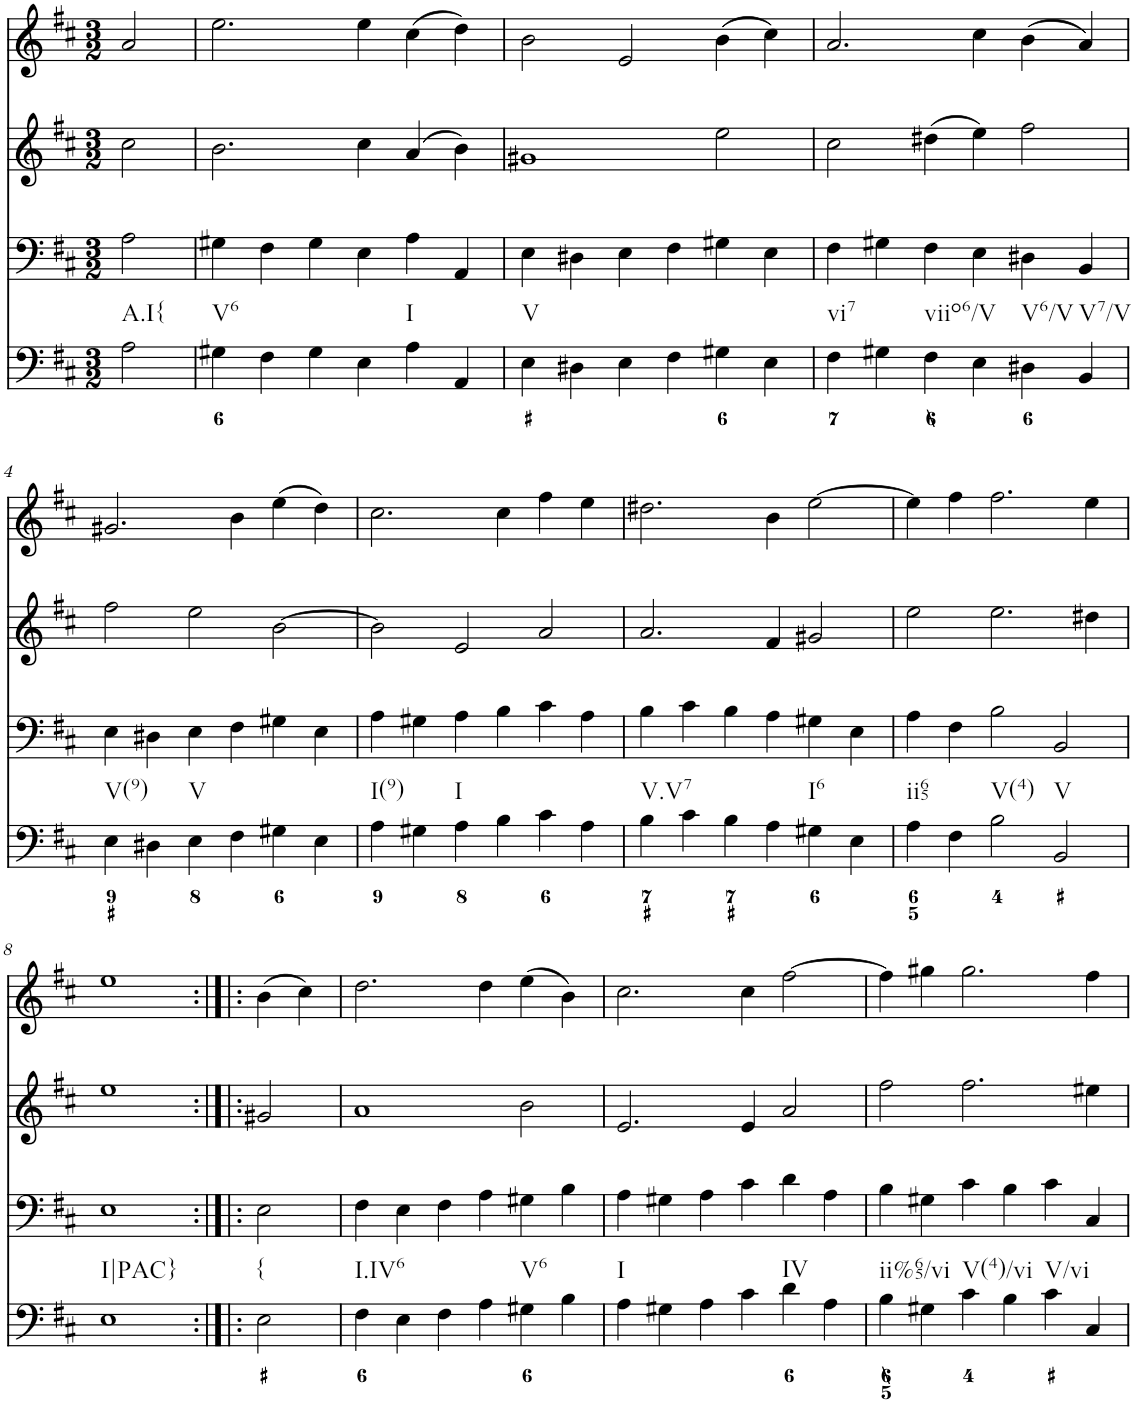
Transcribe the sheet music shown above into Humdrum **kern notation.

**kern	**kern	**kern	**kern
*part4	*part3	*part2	*part1
*staff4	*staff3	*staff2	*staff1
*I"Piano	*I"Piano	*I"Piano	*I"Piano
*I'Pno	*I'Pno	*I'Pno	*I'Pno
*clefF4	*clefF4	*clefG2	*clefG2
*k[f#c#]	*k[f#c#]	*k[f#c#]	*k[f#c#]
*D:	*D:	*D:	*D:
*M3/2	*M3/2	*M3/2	*M3/2
=	=	=	=
!LO:TX:b:t=A.I{	!	!	!
2A\	2A\	2cc#\	2a/
=1	=1	=1	=1
!LO:TX:b:t=V6	!	!	!
4G#X\	4G#X\	2.b\	2.ee\
4F#\	4F#\	.	.
4G#\	4G#\	.	.
4E\	4E\	4cc#\	4ee\
!LO:TX:b:t=I	!	!	!
4A\	4A\	(4a/	(4cc#\
4AA/	4AA/	4b\)	4dd\)
=2	=2	=2	=2
!LO:TX:b:t=V	!	!	!
4E\	4E\	1g#X	2b\
4D#X\	4D#X\	.	.
4E\	4E\	.	2e/
4F#\	4F#\	.	.
4G#X\	4G#X\	2ee\	(4b\
4E\	4E\	.	4cc#\)
=3	=3	=3	=3
!LO:TX:b:t=vi7	!	!	!
4F#\	4F#\	2cc#\	2.a/
4G#X\	4G#X\	.	.
!LO:TX:b:t=viio6/V	!	!	!
4F#\	4F#\	(4dd#X\	.
4E\	4E\	4ee\)	4cc#\
!LO:TX:b:t=V6/V	!	!	!
4D#X\	4D#X\	2ff#\	(4b\
!LO:TX:b:t=V7/V	!	!	!
4BB/	4BB/	.	4a/)
!!LO:LB:g=z
=4	=4	=4	=4
!LO:TX:b:t=V(9)	!	!	!
4E\	4E\	2ff#\	2.g#X/
4D#X\	4D#X\	.	.
!LO:TX:b:t=V	!	!	!
4E\	4E\	2ee\	.
4F#\	4F#\	.	4b\
4G#X\	4G#X\	[2b\	(4ee\
4E\	4E\	.	4dd\)
=5	=5	=5	=5
!LO:TX:b:t=I(9)	!	!	!
4A\	4A\	2b\]	2.cc#\
4G#X\	4G#X\	.	.
!LO:TX:b:t=I	!	!	!
4A\	4A\	2e/	.
4B\	4B\	.	4cc#\
4c#\	4c#\	2a/	4ff#\
4A\	4A\	.	4ee\
=6	=6	=6	=6
!LO:TX:b:t=V.V7	!	!	!
4B\	4B\	2.a/	2.dd#X\
4c#\	4c#\	.	.
4B\	4B\	.	.
4A\	4A\	4f#/	4b\
!LO:TX:b:t=I6	!	!	!
4G#X\	4G#X\	2g#X/	[2ee\
4E\	4E\	.	.
=7	=7	=7	=7
!LO:TX:b:t=ii65	!	!	!
4A\	4A\	2ee\	4ee\]
4F#\	4F#\	.	4ff#\
!LO:TX:b:t=V(4)	!	!	!
2B\	2B\	2.ee\	2.ff#\
!LO:TX:b:t=V	!	!	!
2BB/	2BB/	.	.
.	.	4dd#X\	4ee\
!!LO:LB:g=z
=8	=8	=8	=8
!LO:TX:b:t=I|PAC}	!	!	!
1E	1E	1ee	1ee
!LO:TX:b:t={	!	!	!
2E\	2E\	2g#X/	(4b\
.	.	.	4cc#\)
=9	=9	=9	=9
!LO:TX:b:t=I.IV6	!	!	!
4F#\	4F#\	1a	2.dd\
4E\	4E\	.	.
4F#\	4F#\	.	.
4A\	4A\	.	4dd\
!LO:TX:b:t=V6	!	!	!
4G#X\	4G#X\	2b\	(4ee\
4B\	4B\	.	4b\)
=10	=10	=10	=10
!LO:TX:b:t=I	!	!	!
4A\	4A\	2.e/	2.cc#\
4G#X\	4G#X\	.	.
4A\	4A\	.	.
4c#\	4c#\	4e/	4cc#\
!LO:TX:b:t=IV	!	!	!
4d\	4d\	2a/	[2ff#\
4A\	4A\	.	.
=11	=11	=11	=11
!LO:TX:b:t=ii%65/vi	!	!	!
4B\	4B\	2ff#\	4ff#\]
4G#X\	4G#X\	.	4gg#X\
!LO:TX:b:t=V(4)/vi	!	!	!
4c#\	4c#\	2.ff#\	2.gg#\
4B\	4B\	.	.
!LO:TX:b:t=V/vi	!	!	!
4c#\	4c#\	.	.
4C#/	4C#/	4ee#X\	4ff#\
=	=	=	=
*-	*-	*-	*-
